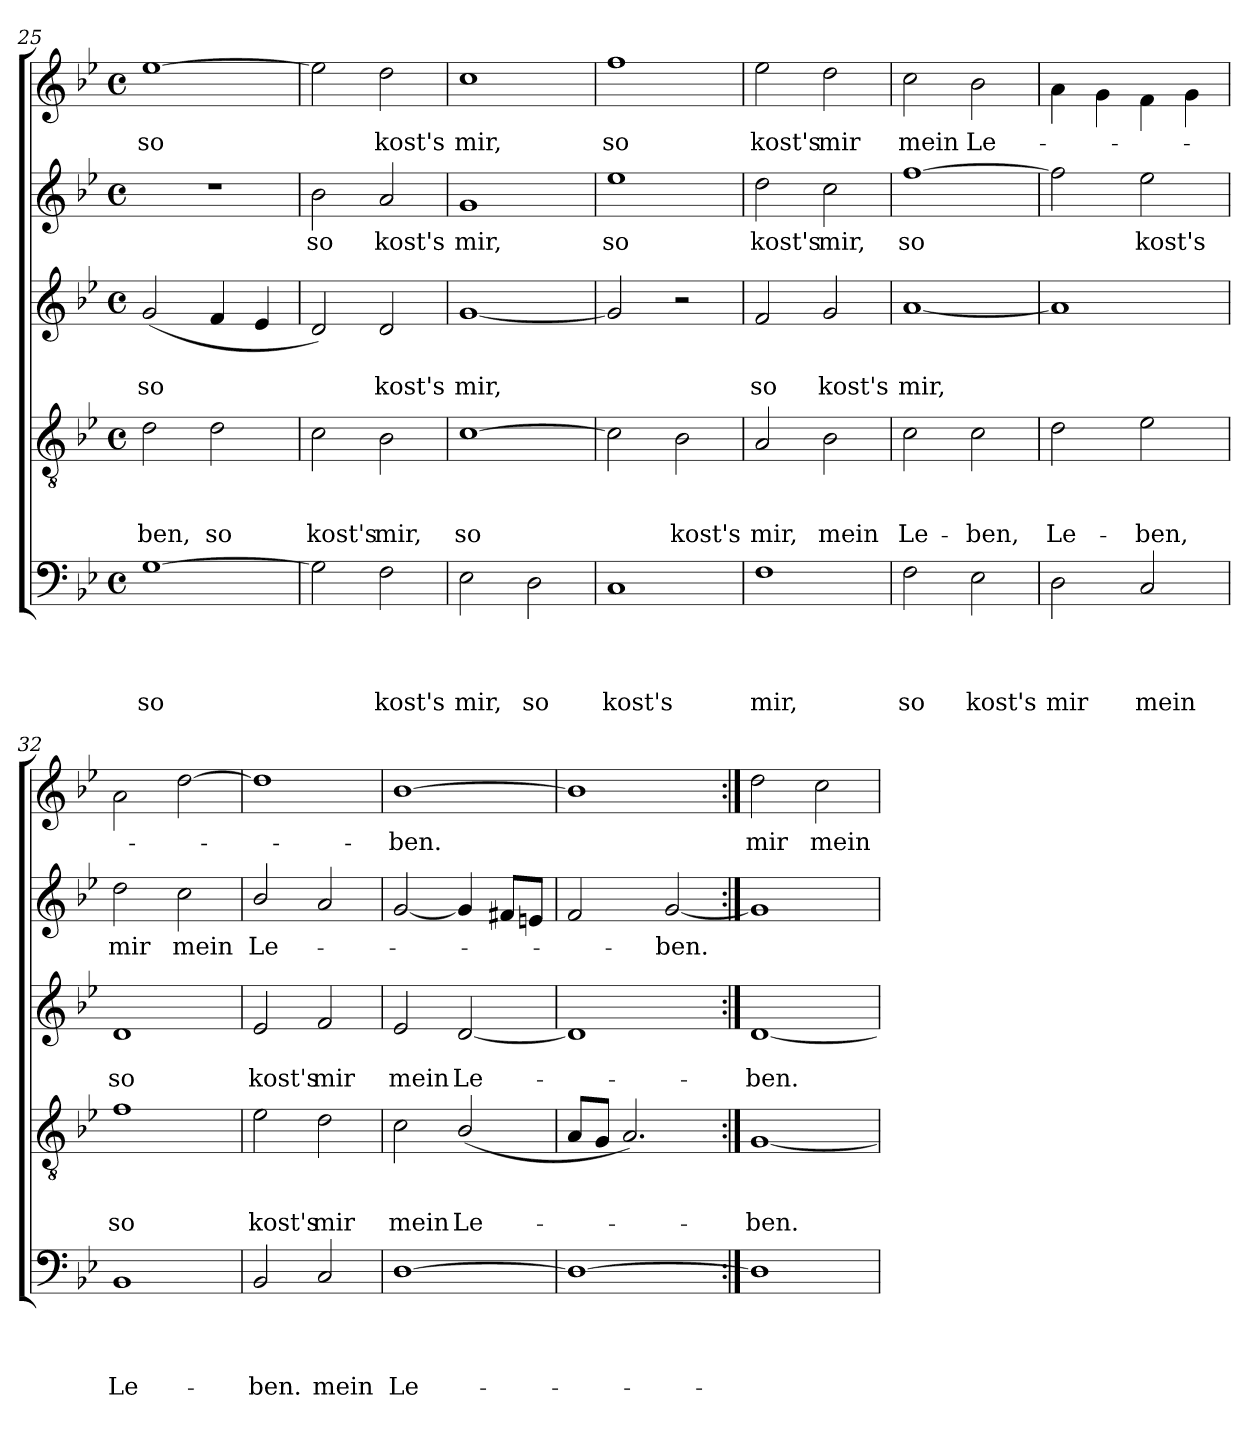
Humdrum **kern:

**kern	**text	**text	**text	**text	**kern	**text	**text	**text	**kern	**text	**text	**kern	**text	**kern	**text
*part4	*part4	*part4	*part4	*part4	*part3	*part3	*part3	*part3	*part2	*part2	*part2	*part1	*part1	*part1	*part1
*staff5	*staff5	*staff5	*staff5	*staff5	*staff4	*staff4	*staff4	*staff4	*staff3	*staff3	*staff3	*staff2	*staff2	*staff1	*staff1
*clefF4	*	*	*	*	*clefGv2	*	*	*	*clefG2	*	*	*clefG2	*	*clefG2	*
*k[b-e-]	*	*	*	*	*k[b-e-]	*	*	*	*k[b-e-]	*	*	*k[b-e-]	*	*k[b-e-]	*
*B-:	*	*	*	*	*B-:	*	*	*	*B-:	*	*	*B-:	*	*B-:	*
*M4/4	*	*	*	*	*M4/4	*	*	*	*M4/4	*	*	*M4/4	*	*M4/4	*
*met(c)	*	*	*	*	*met(c)	*	*	*	*met(c)	*	*	*met(c)	*	*met(c)	*
=25	=25	=25	=25	=25	=25	=25	=25	=25	=25	=25	=25	=25	=25	=25	=25
!	!	!	!	!LO:LY:b	!	!	!	!LO:LY:b	!	!	!LO:LY:b	!	!	!	!LO:LY:b
[>1G	.	.	.	so	2d\	.	.	-ben,	(<2g/	.	so	1r	.	[>1ee-	so
!	!	!	!	!	!	!	!	!LO:LY:b	!	!	!	!	!	!	!
.	.	.	.	.	2d\	.	.	so	4f/	.	.	.	.	.	.
.	.	.	.	.	.	.	.	.	4e-/	.	.	.	.	.	.
!!LO:PB:g=z
=26	=26	=26	=26	=26	=26	=26	=26	=26	=26	=26	=26	=26	=26	=26	=26
!	!	!	!	!	!	!	!	!LO:LY:b	!	!	!	!	!LO:LY:b	!	!
2G\]	.	.	.	.	2c\	.	.	kost's	2d/)	.	.	2b-\	so	2ee-\]	.
!	!	!	!	!LO:LY:b	!	!	!	!LO:LY:b	!	!	!LO:LY:b	!	!LO:LY:b	!	!LO:LY:b
2F\	.	.	.	kost's	2B-\	.	.	mir,	2d/	.	kost's	2a/	kost's	2dd\	kost's
=27	=27	=27	=27	=27	=27	=27	=27	=27	=27	=27	=27	=27	=27	=27	=27
!	!	!	!	!LO:LY:b	!	!	!	!LO:LY:b	!	!	!LO:LY:b	!	!LO:LY:b	!	!LO:LY:b
2E-\	.	.	.	mir,	[>1c	.	.	so	[<1g	.	mir,	1g	mir,	1cc	mir,
!	!	!	!	!LO:LY:b	!	!	!	!	!	!	!	!	!	!	!
2D\	.	.	.	so	.	.	.	.	.	.	.	.	.	.	.
!!LO:LB:g=z
=28	=28	=28	=28	=28	=28	=28	=28	=28	=28	=28	=28	=28	=28	=28	=28
!	!	!	!	!LO:LY:b	!	!	!	!	!	!	!	!	!LO:LY:b	!	!LO:LY:b
1C	.	.	.	kost's	2c\]	.	.	.	2g/]	.	.	1ee-	so	1ff	so
!	!	!	!	!	!	!	!	!LO:LY:b	!	!	!	!	!	!	!
.	.	.	.	.	2B-\	.	.	kost's	2r	.	.	.	.	.	.
!!LO:LB:g=z
=29	=29	=29	=29	=29	=29	=29	=29	=29	=29	=29	=29	=29	=29	=29	=29
!	!	!	!	!LO:LY:b	!	!	!	!LO:LY:b	!	!	!LO:LY:b	!	!LO:LY:b	!	!LO:LY:b
1F	.	.	.	mir,	2A/	.	.	mir,	2f/	.	so	2dd\	kost's	2ee-\	kost's
!	!	!	!	!	!	!	!	!LO:LY:b	!	!	!LO:LY:b	!	!LO:LY:b	!	!LO:LY:b
.	.	.	.	.	2B-\	.	.	mein	2g/	.	kost's	2cc\	mir,	2dd\	mir
!!LO:PB:g=z
=30	=30	=30	=30	=30	=30	=30	=30	=30	=30	=30	=30	=30	=30	=30	=30
!	!	!	!	!LO:LY:b	!	!	!	!LO:LY:b	!	!	!LO:LY:b	!	!LO:LY:b	!	!LO:LY:b
2F\	.	.	.	so	2c\	.	.	Le-	[<1a	.	mir,	[>1ff	-so	2cc\	mein
!	!	!	!	!LO:LY:b	!	!	!	!LO:LY:b	!	!	!	!	!	!	!LO:LY:b
2E-\	.	.	.	kost's	2c\	.	.	-ben,	.	.	.	.	.	2b-\	Le-
!!LO:LB:g=z
=31	=31	=31	=31	=31	=31	=31	=31	=31	=31	=31	=31	=31	=31	=31	=31
!	!	!	!	!LO:LY:b	!	!	!	!LO:LY:b	!	!	!	!	!	!	!
2D\	.	.	.	mir	2d\	.	.	Le-	1a]	.	.	2ff\]	.	4a\	.
.	.	.	.	.	.	.	.	.	.	.	.	.	.	4g\	.
!	!	!	!	!LO:LY:b	!	!	!	!LO:LY:b	!	!	!	!	!LO:LY:b	!	!
2C/	.	.	.	mein	2e-\	.	.	-ben,	.	.	.	2ee-\	kost's	4f\	.
.	.	.	.	.	.	.	.	.	.	.	.	.	.	4g\	.
!!LO:LB:g=z
=32	=32	=32	=32	=32	=32	=32	=32	=32	=32	=32	=32	=32	=32	=32	=32
!	!	!	!	!LO:LY:b	!	!	!	!LO:LY:b	!	!	!LO:LY:b	!	!LO:LY:b	!	!
1BB-	.	.	.	Le-	1f	.	.	so	1d	.	so	2dd\	mir	2a\	.
!	!	!	!	!	!	!	!	!	!	!	!	!	!LO:LY:b	!	!
.	.	.	.	.	.	.	.	.	.	.	.	2cc\	mein	[>2dd\	.
!!LO:PB:g=z
=33	=33	=33	=33	=33	=33	=33	=33	=33	=33	=33	=33	=33	=33	=33	=33
!	!	!	!	!LO:LY:b	!	!	!	!LO:LY:b	!	!	!LO:LY:b	!	!LO:LY:b	!	!
2BB-/	.	.	.	-ben.	2e-\	.	.	kost's	2e-/	.	kost's	2b-/	Le-	1dd]	.
!	!	!	!	!LO:LY:b	!	!	!	!LO:LY:b	!	!	!LO:LY:b	!	!	!	!
2C/	.	.	.	mein	2d\	.	.	mir	2f/	.	mir	2a/	.	.	.
!!LO:LB:g=z
=34	=34	=34	=34	=34	=34	=34	=34	=34	=34	=34	=34	=34	=34	=34	=34
!	!	!	!	!LO:LY:b	!	!	!	!LO:LY:b	!	!	!LO:LY:b	!	!	!	!LO:LY:b
[>1D	.	.	.	Le-	2c\	.	.	mein	2e-/	.	mein	[<2g/	.	[>1b-	-ben.
!	!	!	!	!	!	!	!	!LO:LY:b	!	!	!LO:LY:b	!	!	!	!
.	.	.	.	.	(<2B-/	.	.	Le-	[<2d/	.	Le-	4g/]	.	.	.
.	.	.	.	.	.	.	.	.	.	.	.	8f#X/L	.	.	.
.	.	.	.	.	.	.	.	.	.	.	.	8en/J	.	.	.
!!LO:LB:g=z
=35	=35	=35	=35	=35	=35	=35	=35	=35	=35	=35	=35	=35	=35	=35	=35
1D_	.	.	.	.	8A/L	.	.	.	1d]	.	.	2f/	.	1b-]	.
.	.	.	.	.	8G/J	.	.	.	.	.	.	.	.	.	.
.	.	.	.	.	2.A/)	.	.	.	.	.	.	.	.	.	.
!	!	!	!	!	!	!	!	!	!	!	!	!	!LO:LY:b	!	!
.	.	.	.	.	.	.	.	.	.	.	.	[<2g/	ben.	.	.
!!LO:PB:g=z
=36:|!	=36:|!	=36:|!	=36:|!	=36:|!	=36:|!	=36:|!	=36:|!	=36:|!	=36:|!	=36:|!	=36:|!	=36:|!	=36:|!	=36:|!	=36:|!
!	!	!	!	!	!	!	!	!LO:LY:b	!	!	!LO:LY:b	!	!	!	!LO:LY:b
1D]	.	.	.	.	[<1G	.	.	-ben.	[<1d	.	-ben.	1g]	.	2dd\	mir
!	!	!	!	!	!	!	!	!	!	!	!	!	!	!	!LO:LY:b
.	.	.	.	.	.	.	.	.	.	.	.	.	.	2cc\	mein
=	=	=	=	=	=	=	=	=	=	=	=	=	=	=	=
*-	*-	*-	*-	*-	*-	*-	*-	*-	*-	*-	*-	*-	*-	*-	*-
